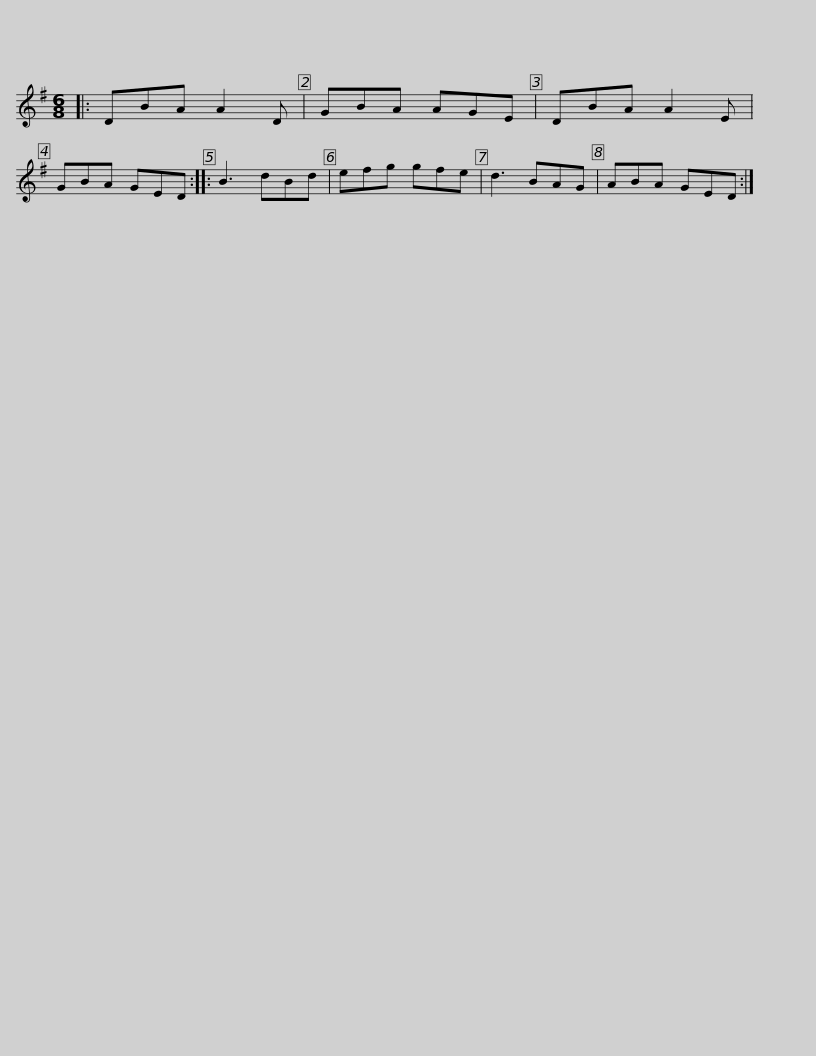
X:1
L:1/8
M:6/8
I:linebreak $
K:G
V:1 treble
V:1
|: DBA A2 D | GBA AGE | DBA A2 E | GBA GED :: B3 dBd | %5
 efg gfe | d3 BAG |$ ABA GED :| %8
